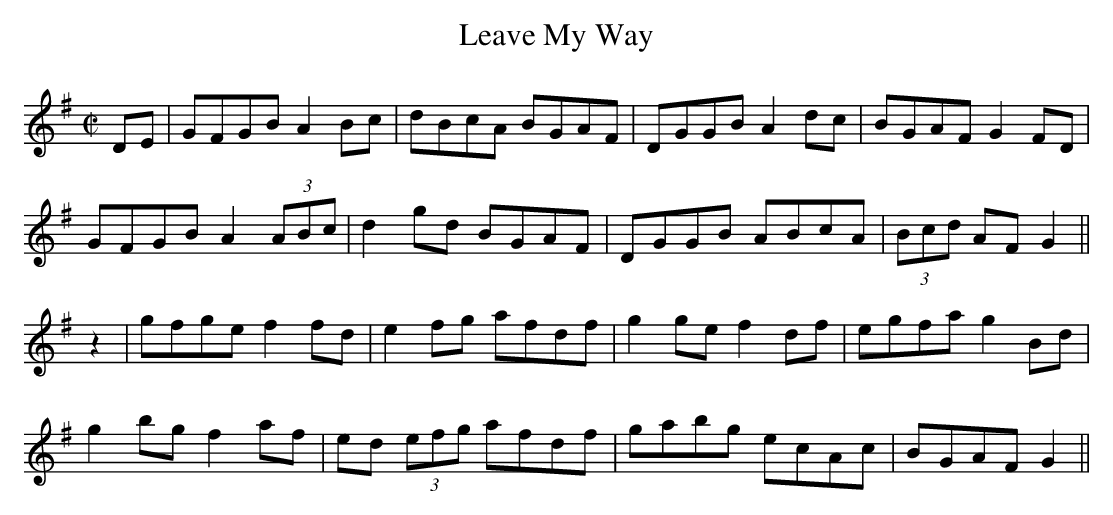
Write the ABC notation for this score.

X:1
T:Leave My Way
M:C|
L:1/8
K:G
DE | GFGB A2 Bc | dBcA BGAF | DGGB A2 dc | BGAF G2 FD |
GFGB A2 (3ABc | d2 gd BGAF | DGGB ABcA | (3Bcd AF G2 ||
z2 | gfge f2 fd | e2 fg afdf | g2 ge f2 df | egfa g2 Bd |
g2 bg f2 af |ed (3efg afdf | gabg ecAc | BGAF G2 ||
